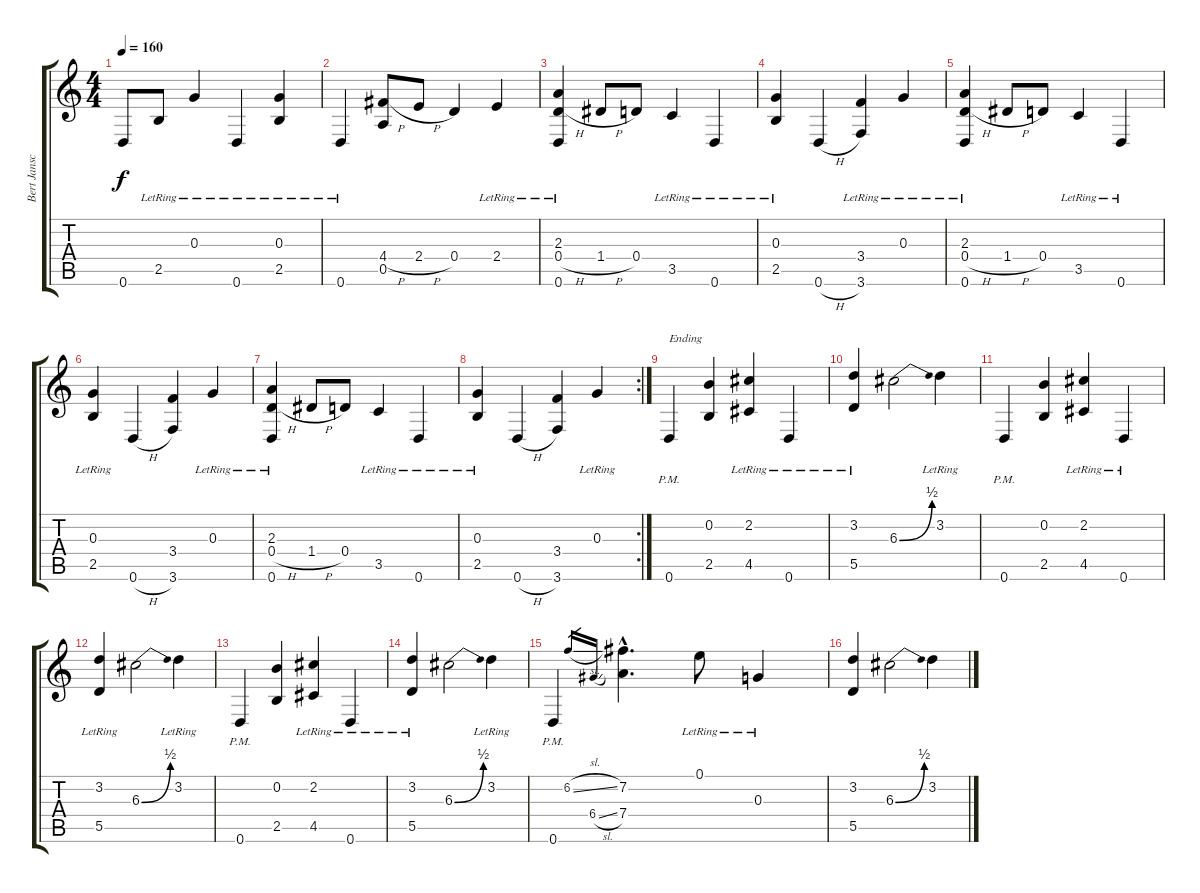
\track ("Bert Jansch" "Bert Jansc") {instrument acousticguitarsteel}
\staff {score tabs}
\tuning (E4 B3 G3 D3 A2 D2) {hide}
\ts (4 4)
\tempo 160
\clef g2
\ks c
0.6.8{dy f} 2.5{lr}.8 0.3{lr}.4 0.6{lr}.4 (0.3{lr} 2.5{lr}).4 |
0.6{lr}.4 (4.4{h} 0.5).8 2.4{h}.8 0.4.4 2.4{lr}.4 |
(2.3{lr} 0.4{h} 0.6).4 1.4{h}.8 0.4.8 3.5{lr}.4 0.6{lr}.4 |
(0.3{lr} 2.5).4 0.6{h}.4 (3.4{lr} 3.6).4 0.3{lr}.4 |
(2.3{lr} 0.4{h} 0.6).4 1.4{h}.8 0.4.8 3.5{lr}.4 0.6{lr}.4 |
(0.3{lr} 2.5).4 0.6{h}.4 (3.4 3.6).4 0.3{lr}.4 |
(2.3{lr} 0.4{h} 0.6).4 1.4{h}.8 0.4.8 3.5{lr}.4 0.6{lr}.4 |
\rc 2
(0.3{lr} 2.5).4 0.6{h}.4 (3.4 3.6).4 0.3{lr}.4 |
0.6{pm}.4{txt "Ending"} (0.2 2.5).4 (2.2{lr} 4.5).4 0.6{lr}.4 |
(3.2{lr} 5.5).4 6.3{be (bend 0 0 60 2)}.2 3.2{lr}.4 |
0.6{pm}.4 (0.2 2.5).4 (2.2{lr} 4.5).4 0.6{lr}.4 |
(3.2{lr} 5.5).4 6.3{be (bend 0 0 60 2)}.2 3.2{lr}.4 |
0.6{pm}.4 (0.2 2.5).4 (2.2{lr} 4.5).4 0.6{lr}.4 |
(3.2{lr} 5.5).4 6.3{be (bend 0 0 60 2)}.2 3.2{lr}.4 |
0.6{pm}.4 6.2{sl}.16{gr} 6.4{sl}.16{gr} (7.2{hac} 7.4{hac}).4{d} 0.1{lr}.8 0.3{lr}.4 |
(3.2 5.5).4 6.3{be (bend 0 0 60 2)}.2 3.2.4
